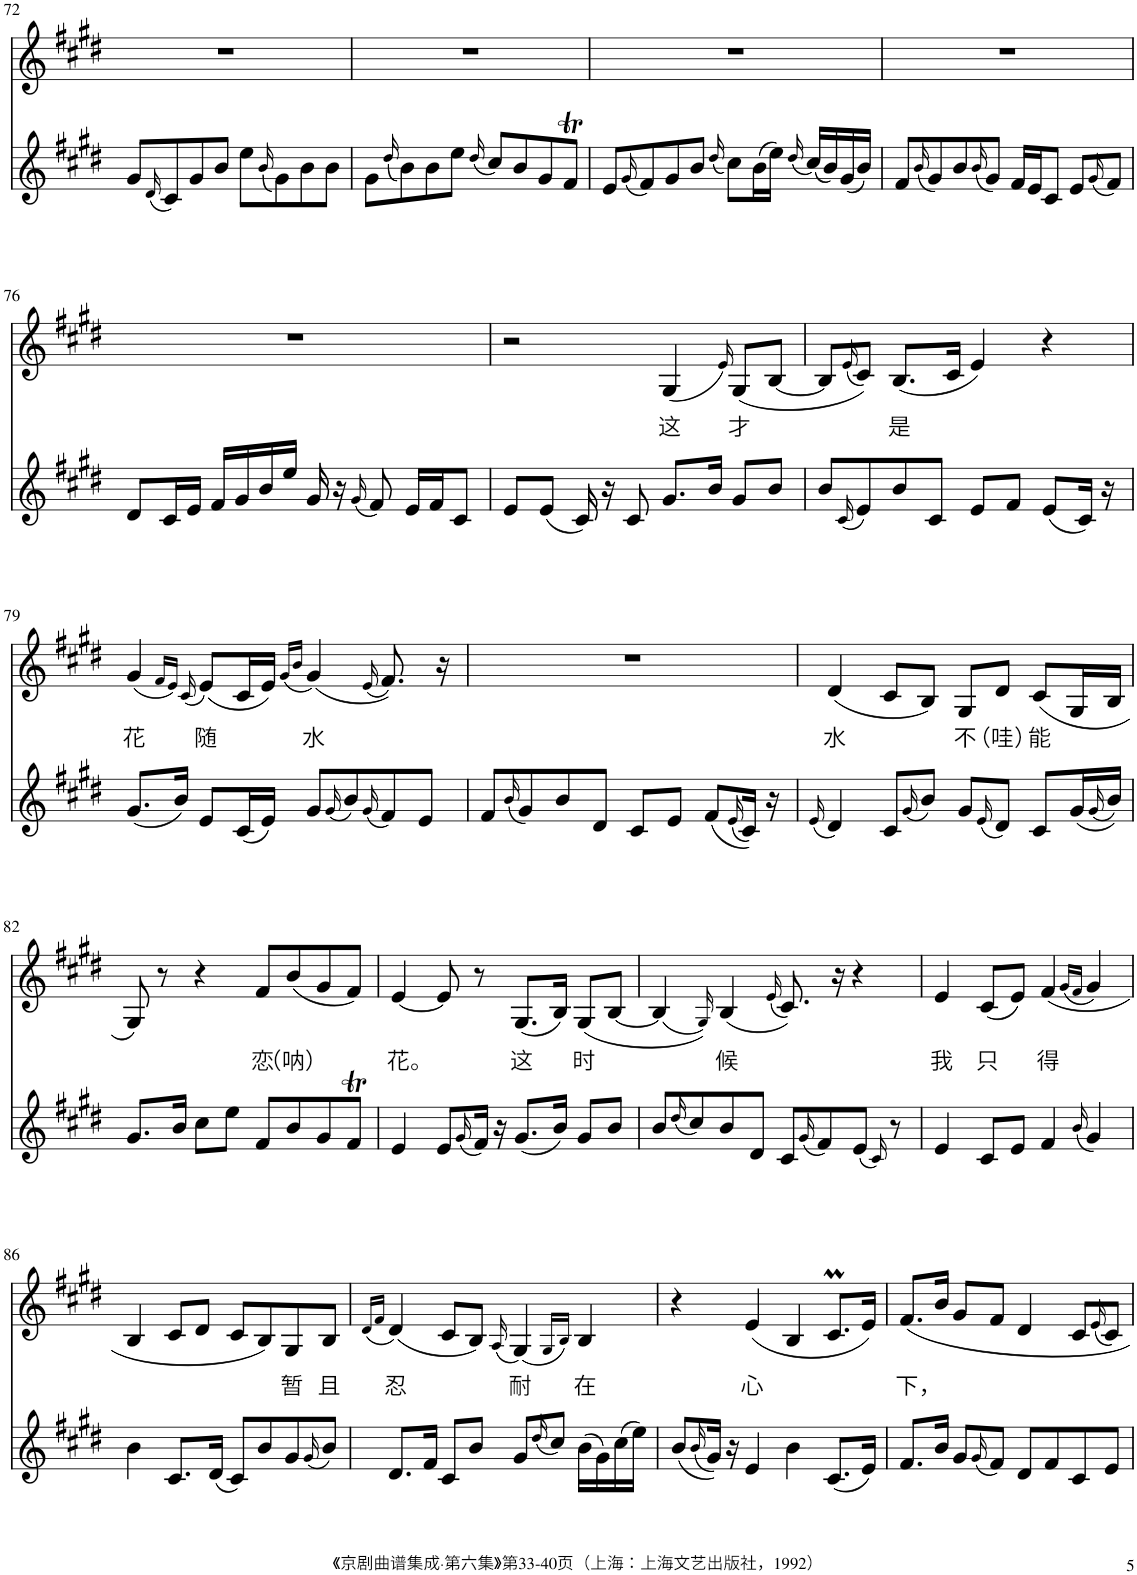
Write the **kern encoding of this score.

**kern	**kern	**text
*part2	*part1	*part1
*staff2	*staff1	*staff1
*I"Piano	*I"Piano	*
*I'Pno	*I'Pno	*
!!LO:PB:g=z
*clefG2	*clefG2	*
*k[f#c#g#d#]	*k[f#c#g#d#]	*
*M4/4	*M4/4	*
=72	=72	=72
8g#/L	1r	.
(16qd#/	.	.
8c#/)	.	.
8g#/	.	.
8b/J	.	.
8ee\L	.	.
(16qb/	.	.
8g#\)	.	.
8b\	.	.
8b\J	.	.
=73	=73	=73
8g#\L	1r	.
(16qdd#/	.	.
8b\)	.	.
8b\	.	.
8ee\J	.	.
(16qdd#/	.	.
8cc#/L)	.	.
8b/	.	.
8g#/	.	.
8f#T/J	.	.
=74	=74	=74
8e/L	1r	.
(16qg#/	.	.
8f#/)	.	.
8g#/	.	.
8b/J	.	.
(16qdd#/	.	.
8cc#\L)	.	.
(16b\L	.	.
16ee\JJ)	.	.
(16qdd#/	.	.
(16cc#/LL)	.	.
16b/)	.	.
(16g#/	.	.
16b/JJ)	.	.
=75	=75	=75
8f#/L	1r	.
(16qb/	.	.
8g#/)	.	.
8b/	.	.
(16qb/	.	.
8g#/J)	.	.
16f#/LL	.	.
16e/J	.	.
8c#/J	.	.
8e/L	.	.
(16qg#/	.	.
8f#/J)	.	.
!!LO:LB:g=z
=76	=76	=76
8d#/L	1r	.
16c#/L	.	.
16e/JJ	.	.
16f#/LL	.	.
16g#/	.	.
16b/	.	.
16ee/JJ	.	.
16g#/	.	.
16r	.	.
(16qg#/	.	.
8f#/)	.	.
16e/LL	.	.
16f#/J	.	.
8c#/J	.	.
=77	=77	=77
8e/L	2r	.
(8e/J	.	.
16c#/)	.	.
16r	.	.
8c#/	.	.
!	!	!LO:LY:b
8.g#/L	(4G#/	这
16b/Jk	.	.
.	16qe/)	.
!	!	!LO:LY:b
8g#/L	(8G#/L	才
8b/J	[8B/J	.
=78	=78	=78
8b/L	8B/L]	.
(16qc#/	(16qe/	.
8e/)	8c#/J))	.
!	!	!LO:LY:b
8b/	(8.B/L	是
8c#/J	.	.
.	16c#/Jk	.
8e/L	4e/)	.
8f#/J	.	.
(8e/L	4r	.
16c#/Jk)	.	.
16r	.	.
!!LO:LB:g=z
=79	=79	=79
!	!	!LO:LY:b
(8.g#/L	(4g#/	花
16b/Jk)	.	.
.	16qf#/LL	.
.	16qe/JJ)	.
.	(16qc#/	.
!	!	!LO:LY:b
8e/L	(8e/L)	随
(16c#/L	16c#/L	.
16e/JJ)	16e/JJ)	.
.	(16qg#/LL	.
.	16qb/JJ	.
!	!	!LO:LY:b
8g#/L	(4g#/)	水
(16qg#/	.	.
8b/)	.	.
(16qg#/	(16qe/	.
8f#/)	8.f#/))	.
8e/J	.	.
.	16r	.
=80	=80	=80
8f#/L	1r	.
(16qb/	.	.
8g#/)	.	.
8b/	.	.
8d#/J	.	.
8c#/L	.	.
8e/J	.	.
(8f#/L	.	.
(16qe/	.	.
16c#/Jk))	.	.
16r	.	.
=81	=81	=81
(16qe/	.	.
!	!	!LO:LY:b
4d#/)	(4d#/	水
8c#/L	8c#/L	.
(16qg#/	.	.
8b/J)	8B/J)	.
!	!	!LO:LY:b
8g#/L	8G#/L	不
(16qe/	.	.
!	!	!LO:LY:b
8d#/J)	8d#/J	（哇）
!	!	!LO:LY:b
8c#/L	(8c#/L	能
(16g#/L	16G#/L	.
(16qg#/	.	.
16b/JJ))	16B/JJ	.
!!LO:LB:g=z
=82	=82	=82
8.g#/L	8G#/)	.
.	8r	.
16b/Jk	.	.
8cc#\L	4r	.
8ee\J	.	.
!	!	!LO:LY:b
8f#/L	8f#/L	恋
!	!	!LO:LY:b
8b/	(8b/	（呐）
8g#/	8g#/	.
8f#T/J	8f#/J)	.
=83	=83	=83
!	!	!LO:LY:b
4e/	[4e/	花。
8e/L	8e/]	.
(16qg#/	.	.
16f#/Jk)	8r	.
16r	.	.
!	!	!LO:LY:b
(8.g#/L	(8.G#/L	这
16b/Jk)	16B/Jk)	.
!	!	!LO:LY:b
8g#/L	(8G#/L	时
8b/J	[8B/J	.
=84	=84	=84
8b/L	(4B/]	.
(16qdd#/	.	.
8cc#/)	.	.
.	16qG#/))	.
!	!	!LO:LY:b
8b/	(4B/	候
8d#/J	.	.
.	(16qe/	.
8c#/L	8.c#/))	.
(16qg#/	.	.
8f#/)	.	.
.	16r	.
(8e/J	4r	.
16qc#/)	.	.
8r	.	.
=85	=85	=85
!	!	!LO:LY:b
4e/	4e/	我
!	!	!LO:LY:b
8c#/L	(8c#/L	只
8e/J	8e/J)	.
!	!	!LO:LY:b
4f#/	(4f#/	得
.	(16qg#/LL	.
(16qb/	16qf#/JJ	.
4g#/)	4g#/)	.
!!LO:LB:g=z
=86	=86	=86
4b\	4B/	.
8.c#/L	8c#/L	.
.	8d#/J	.
(16d#/Jk	.	.
8c#/L)	8c#/L	.
8b/	8B/)	.
!	!	!LO:LY:b
8g#/	8G#/	暂
(16qg#/	.	.
!	!	!LO:LY:b
8b/J)	8B/J	且
=87	=87	=87
.	(16qd#/LL	.
.	16qf#/JJ	.
!	!	!LO:LY:b
8.d#/L	(4d#/)	忍
16f#/Jk	.	.
8c#/L	8c#/L	.
8b/J	8B/J)	.
.	(16qA/	.
!	!	!LO:LY:b
8g#/L	(4G#/)	耐
(16qdd#/	.	.
8cc#/J)	.	.
.	16qG#/LL	.
.	16qB/JJ)	.
!	!	!LO:LY:b
(16b\LL	4B/	在
16g#\)	.	.
(16cc#\	.	.
16ee\JJ)	.	.
=88	=88	=88
(8b/L	4r	.
(16qb/	.	.
16g#/Jk))	.	.
16r	.	.
!	!	!LO:LY:b
4e/	(4e/	心
4b\	4B/	.
(8.c#/L	8.c#M/L	.
16e/Jk)	16e/Jk)	.
=89	=89	=89
!	!	!LO:LY:b
8.f#/L	8.f#/L	下，
16b/Jk	16b/Jk	.
8g#/L	8g#/L	.
(16qg#/	.	.
8f#/J)	8f#/J	.
8d#/L	4d#/	.
8f#/	.	.
8c#/	8c#/L	.
.	(16qe/	.
8e/J	8c#/J)	.
=	=	=
*-	*-	*-
